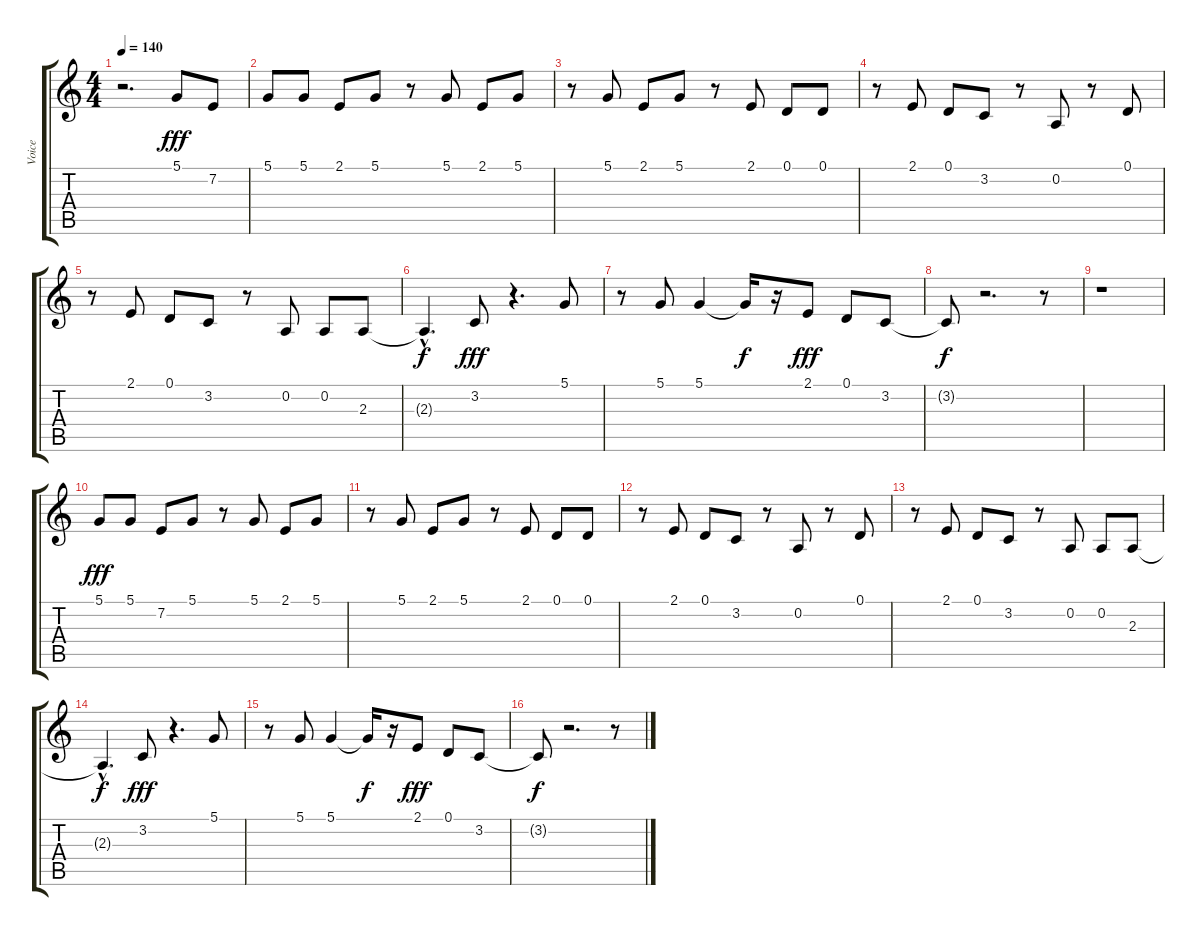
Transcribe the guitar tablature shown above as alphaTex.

\track ("Voice" "Voice") {instrument tenorsax}
\staff {score tabs}
\tuning (D4 A3 G3 D3 A2 E2) {hide}
\ts (4 4)
\tempo 140
\clef g2
\ks c
r.2{d dy f} 5.1.8{dy fff} 7.2.8 |
5.1.8 5.1.8 2.1.8 5.1.8 r.8 5.1.8 2.1.8 5.1.8 |
r.8 5.1.8 2.1.8 5.1.8 r.8 2.1.8 0.1.8 0.1.8 |
r.8 2.1.8 0.1.8 3.2.8 r.8 0.2.8 r.8 0.1.8 |
r.8 2.1.8 0.1.8 3.2.8 r.8 0.2.8 0.2.8 2.3.8 |
2.3{hac t}.4{d dy f} 3.2.8{dy fff} r.4{d} 5.1.8 |
r.8 5.1.8 5.1.4 5.1{t}.16{dy f} r.16 2.1.8{dy fff} 0.1.8 3.2.8 |
3.2{t}.8{dy f} r.2{d} r.8 |
r.1 |
5.1.8{dy fff} 5.1.8 7.2.8 5.1.8 r.8 5.1.8 2.1.8 5.1.8 |
r.8 5.1.8 2.1.8 5.1.8 r.8 2.1.8 0.1.8 0.1.8 |
r.8 2.1.8 0.1.8 3.2.8 r.8 0.2.8 r.8 0.1.8 |
r.8 2.1.8 0.1.8 3.2.8 r.8 0.2.8 0.2.8 2.3.8 |
2.3{hac t}.4{d dy f} 3.2.8{dy fff} r.4{d} 5.1.8 |
r.8 5.1.8 5.1.4 5.1{t}.16{dy f} r.16 2.1.8{dy fff} 0.1.8 3.2.8 |
3.2{t}.8{dy f} r.2{d} r.8
